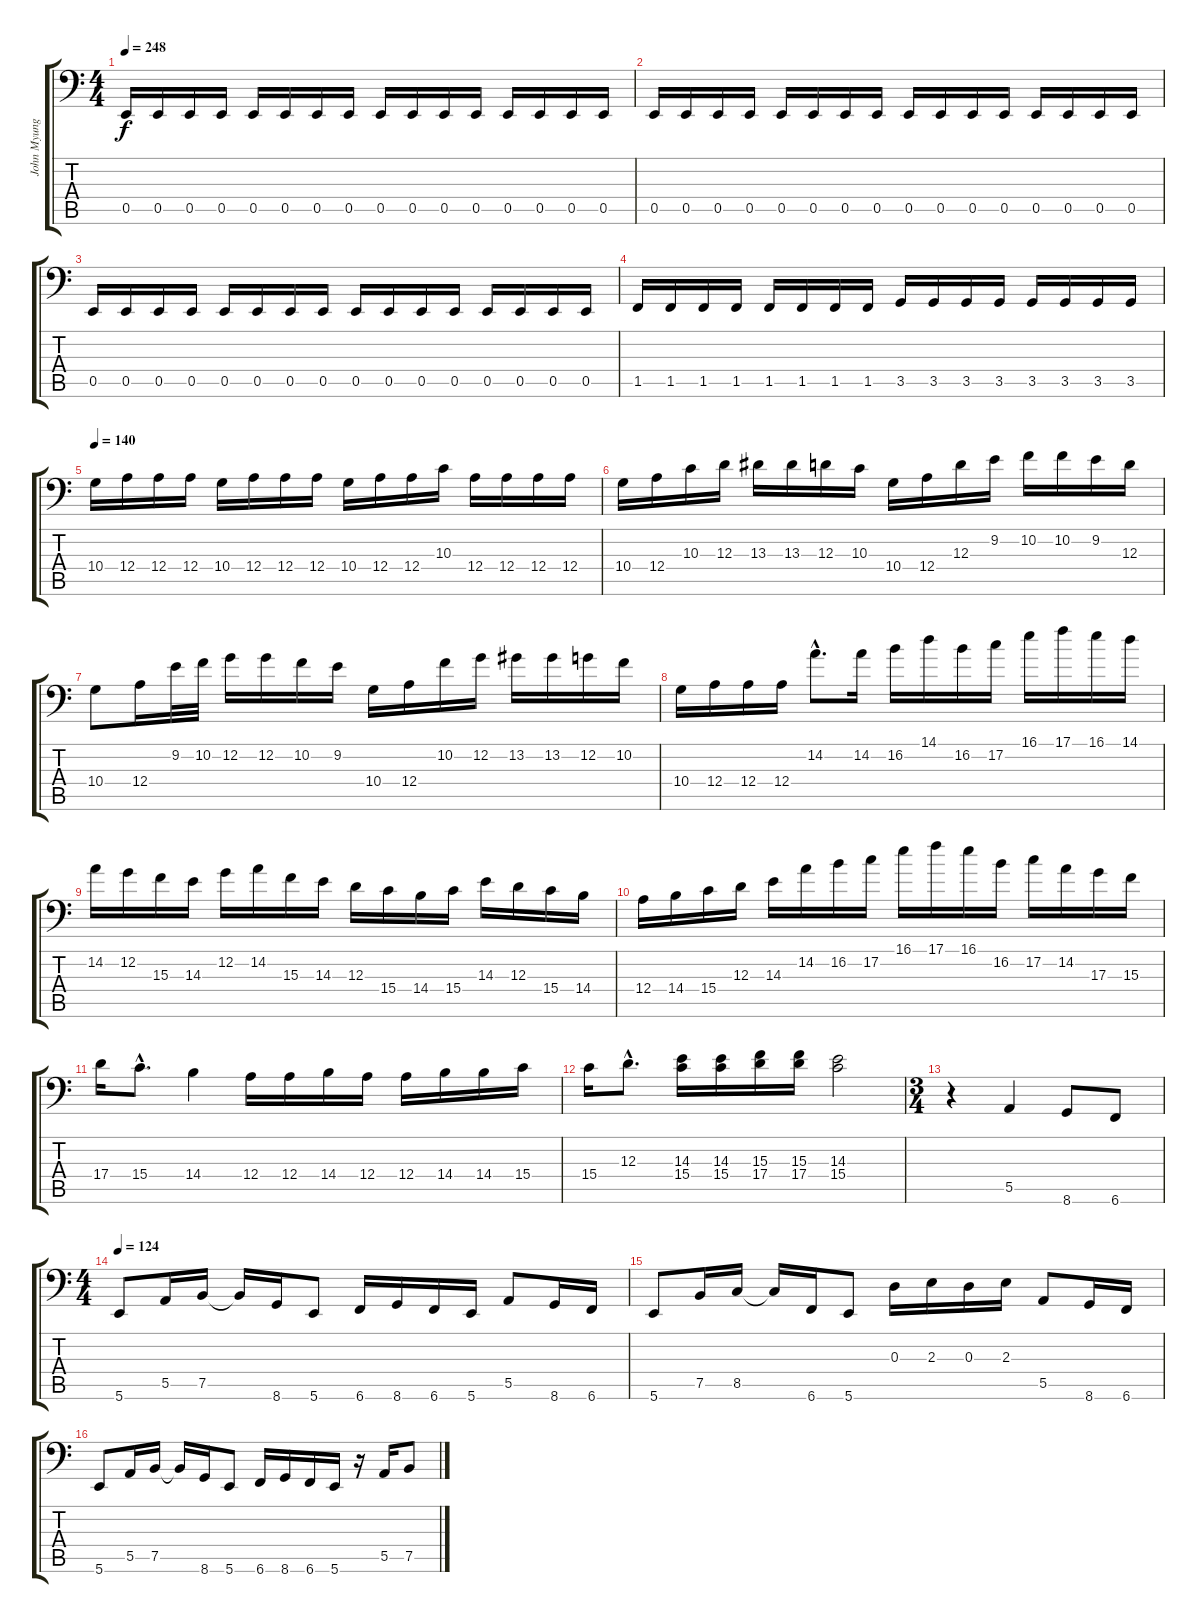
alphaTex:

\track ("John Myung - 6 Strings Bass" "John Myung") {instrument electricbassfinger}
\staff {score tabs}
\tuning (C3 G2 D2 A1 E1 B0) {hide}
\ts (4 4)
\tempo 248
\clef f4
\ks c
0.5.16{dy f} 0.5.16 0.5.16 0.5.16 0.5.16 0.5.16 0.5.16 0.5.16 0.5.16 0.5.16 0.5.16 0.5.16 0.5.16 0.5.16 0.5.16 0.5.16 |
0.5.16 0.5.16 0.5.16 0.5.16 0.5.16 0.5.16 0.5.16 0.5.16 0.5.16 0.5.16 0.5.16 0.5.16 0.5.16 0.5.16 0.5.16 0.5.16 |
0.5.16 0.5.16 0.5.16 0.5.16 0.5.16 0.5.16 0.5.16 0.5.16 0.5.16 0.5.16 0.5.16 0.5.16 0.5.16 0.5.16 0.5.16 0.5.16 |
1.5.16 1.5.16 1.5.16 1.5.16 1.5.16 1.5.16 1.5.16 1.5.16 3.5.16 3.5.16 3.5.16 3.5.16 3.5.16 3.5.16 3.5.16 3.5.16 |
\tempo 140
10.4.16 12.4.16 12.4.16 12.4.16 10.4.16 12.4.16 12.4.16 12.4.16 10.4.16 12.4.16 12.4.16 10.3.16 12.4.16 12.4.16 12.4.16 12.4.16 |
10.4.16 12.4.16 10.3.16 12.3.16 13.3.16 13.3.16 12.3.16 10.3.16 10.4.16 12.4.16 12.3.16 9.2.16 10.2.16 10.2.16 9.2.16 12.3.16 |
10.4.8 12.4.16 9.2.32 10.2.32 12.2.16 12.2.16 10.2.16 9.2.16 10.4.16 12.4.16 10.2.16 12.2.16 13.2.16 13.2.16 12.2.16 10.2.16 |
10.4.16 12.4.16 12.4.16 12.4.16 14.2{hac}.8{d} 14.2.16 16.2.16 14.1.16 16.2.16 17.2.16 16.1.16 17.1.16 16.1.16 14.1.16 |
14.2.16 12.2.16 15.3.16 14.3.16 12.2.16 14.2.16 15.3.16 14.3.16 12.3.16 15.4.16 14.4.16 15.4.16 14.3.16 12.3.16 15.4.16 14.4.16 |
12.4.16 14.4.16 15.4.16 12.3.16 14.3.16 14.2.16 16.2.16 17.2.16 16.1.16 17.1.16 16.1.16 16.2.16 17.2.16 14.2.16 17.3.16 15.3.16 |
17.4.16 15.4{hac}.8{d} 14.4.4 12.4.16 12.4.16 14.4.16 12.4.16 12.4.16 14.4.16 14.4.16 15.4.16 |
15.4.16 12.3{hac}.8{d} (14.3 15.4).16 (14.3 15.4).16 (15.3 17.4).16 (15.3 17.4).16 (14.3 15.4).2 |
\ts (3 4)
r.4 5.5.4 8.6.8 6.6.8 |
\ts (4 4)
\tempo 124
5.6.8 5.5.16 7.5.16 7.5{t}.16 8.6.16 5.6.8 6.6.16 8.6.16 6.6.16 5.6.16 5.5.8 8.6.16 6.6.16 |
5.6.8 7.5.16 8.5.16 8.5{t}.16 6.6.16 5.6.8 0.3.16 2.3.16 0.3.16 2.3.16 5.5.8 8.6.16 6.6.16 |
5.6.8 5.5.16 7.5.16 7.5{t}.16 8.6.16 5.6.8 6.6.16 8.6.16 6.6.16 5.6.16 r.16 5.5.16 7.5.8
